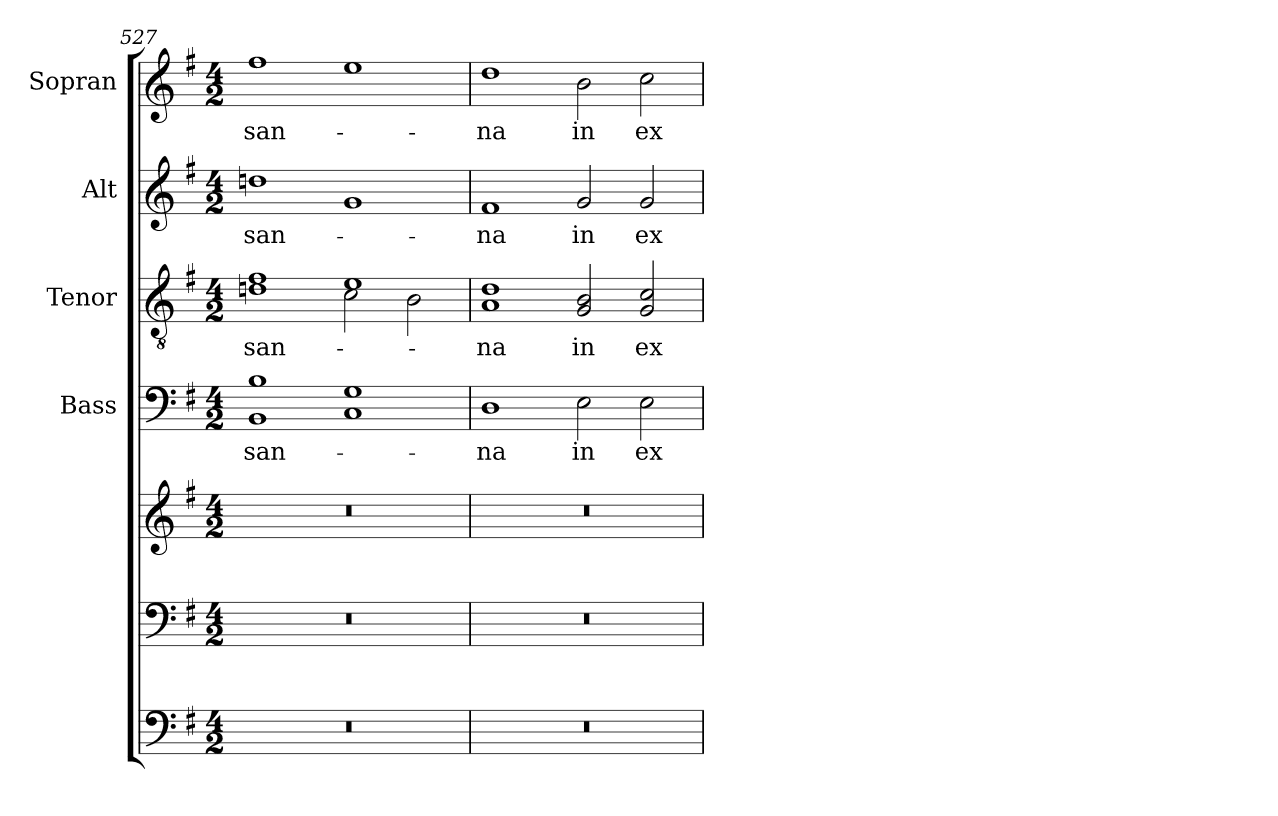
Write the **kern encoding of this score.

**kern	**kern	**kern	**kern	**text	**kern	**text	**kern	**text	**kern	**text
*part6	*part5	*part5	*part4	*part4	*part3	*part3	*part2	*part2	*part1	*part1
*staff7	*staff6	*staff5	*staff4	*staff4	*staff3	*staff3	*staff2	*staff2	*staff1	*staff1
*	*	*	*I"Bass	*	*I"Tenor	*	*I"Alt	*	*I"Sopran	*
*	*	*	*I'B.	*	*I'T.	*	*I'A.	*	*I'S.	*
*clefF4	*clefF4	*clefG2	*clefF4	*	*clefGv2	*	*clefG2	*	*clefG2	*
*k[f#]	*k[f#]	*k[f#]	*k[f#]	*	*k[f#]	*	*k[f#]	*	*k[f#]	*
*G:	*G:	*G:	*G:	*	*G:	*	*G:	*	*G:	*
*M4/2	*M4/2	*M4/2	*M4/2	*	*M4/2	*	*M4/2	*	*M4/2	*
=527	=527	=527	=527	=527	=527	=527	=527	=527	=527	=527
!	!	!	!	!LO:LY:b	!	!LO:LY:b	!	!LO:LY:b	!	!LO:LY:b
*	*	*	*	*	*^	*	*	*	*	*
0r	0r	0r	1BB 1B	-san-	1f#	1dn	-san-	1ddn	-san-	1ff#	-san-
.	.	.	1C 1G	.	1e	2c\	.	1g	.	1ee	.
.	.	.	.	.	.	2B\	.	.	.	.	.
=528	=528	=528	=528	=528	=528	=528	=528	=528	=528	=528	=528
!	!	!	!	!LO:LY:b	!	!	!LO:LY:b	!	!LO:LY:b	!	!LO:LY:b
*	*	*	*	*	*v	*v	*	*	*	*	*
0r	0r	0r	1D	-na	1A 1d	-na	1f#	-na	1dd	-na
!	!	!	!	!LO:LY:b	!	!LO:LY:b	!	!LO:LY:b	!	!LO:LY:b
.	.	.	2E\	in	2G/ 2B/	in	2g/	in	2b\	in
!	!	!	!	!LO:LY:b	!	!LO:LY:b	!	!LO:LY:b	!	!LO:LY:b
.	.	.	2E\	ex-	2G/ 2c/	ex-	2g/	ex-	2cc\	ex-
=	=	=	=	=	=	=	=	=	=	=
*-	*-	*-	*-	*-	*-	*-	*-	*-	*-	*-
